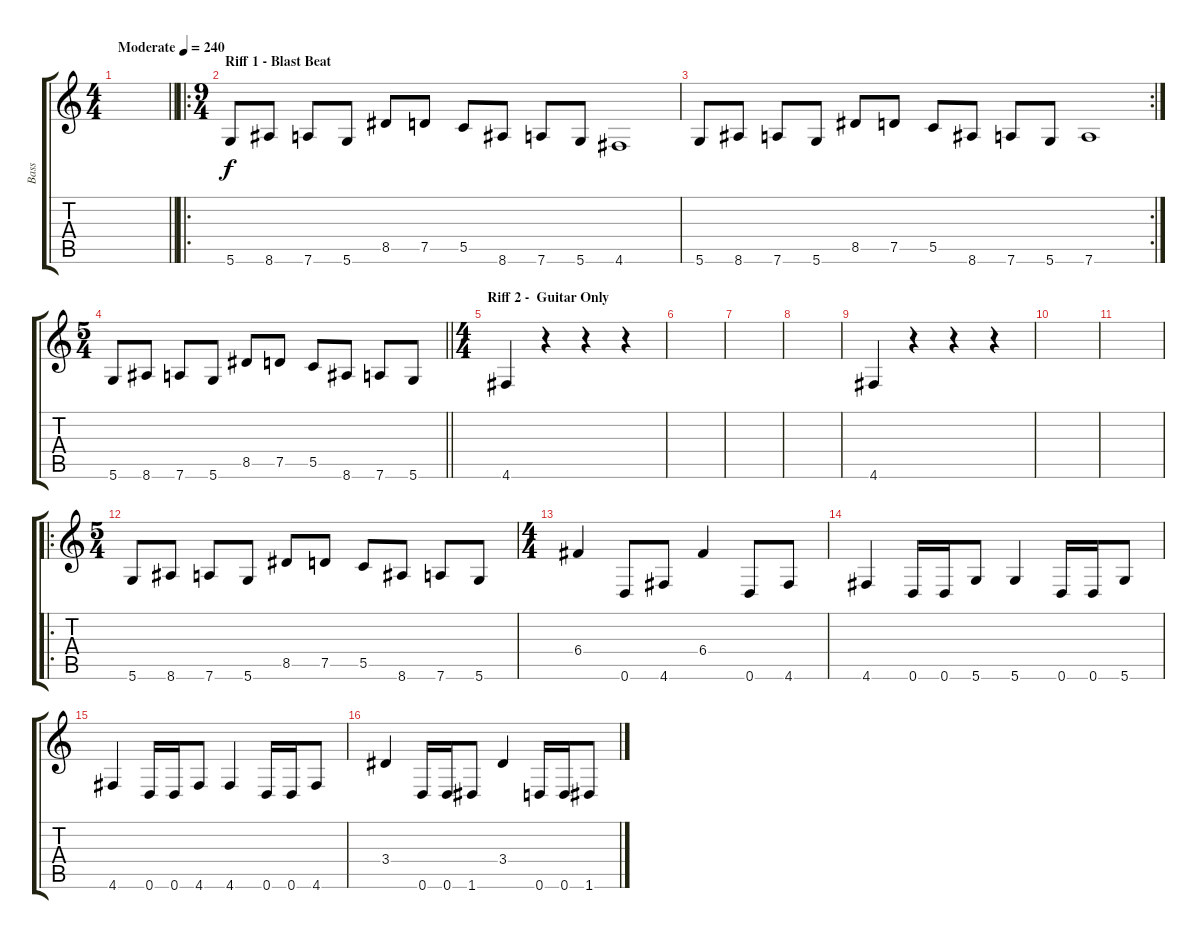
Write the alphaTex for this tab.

\track ("Bass " "Bass ") {instrument contrabass}
\staff {score tabs}
\tuning (D4 A3 F3 C3 G2 D2) {hide}
\ts (4 4)
\tempo (240 "Moderate")
\clef g2
\barLineRight lightlight
\ks c
|
\ro
\ts (9 4)
\section ("" "Riff 1 - Blast Beat")
5.6.8 8.6.8 7.6.8 5.6.8 8.5.8 7.5.8 5.5.8 8.6.8 7.6.8 5.6.8 4.6.1 |
\rc 2
5.6.8 8.6.8 7.6.8 5.6.8 8.5.8 7.5.8 5.5.8 8.6.8 7.6.8 5.6.8 7.6.1 |
\ts (5 4)
\barLineRight lightlight
5.6.8 8.6.8 7.6.8 5.6.8 8.5.8 7.5.8 5.5.8 8.6.8 7.6.8 5.6.8 |
\ts (4 4)
\section ("" "Riff 2 -  Guitar Only")
4.6.4 r.4 r.4 r.4 |
|
|
|
4.6.4 r.4 r.4 r.4 |
|
|
\ro
\ts (5 4)
5.6.8 8.6.8 7.6.8 5.6.8 8.5.8 7.5.8 5.5.8 8.6.8 7.6.8 5.6.8 |
\ts (4 4)
6.4.4 0.6.8 4.6.8 6.4.4 0.6.8 4.6.8 |
4.6.4 0.6.16 0.6.16 5.6.8 5.6.4 0.6.16 0.6.16 5.6.8 |
4.6.4 0.6.16 0.6.16 4.6.8 4.6.4 0.6.16 0.6.16 4.6.8 |
3.4.4 0.6.16 0.6.16 1.6.8 3.4.4 0.6.16 0.6.16 1.6.8
